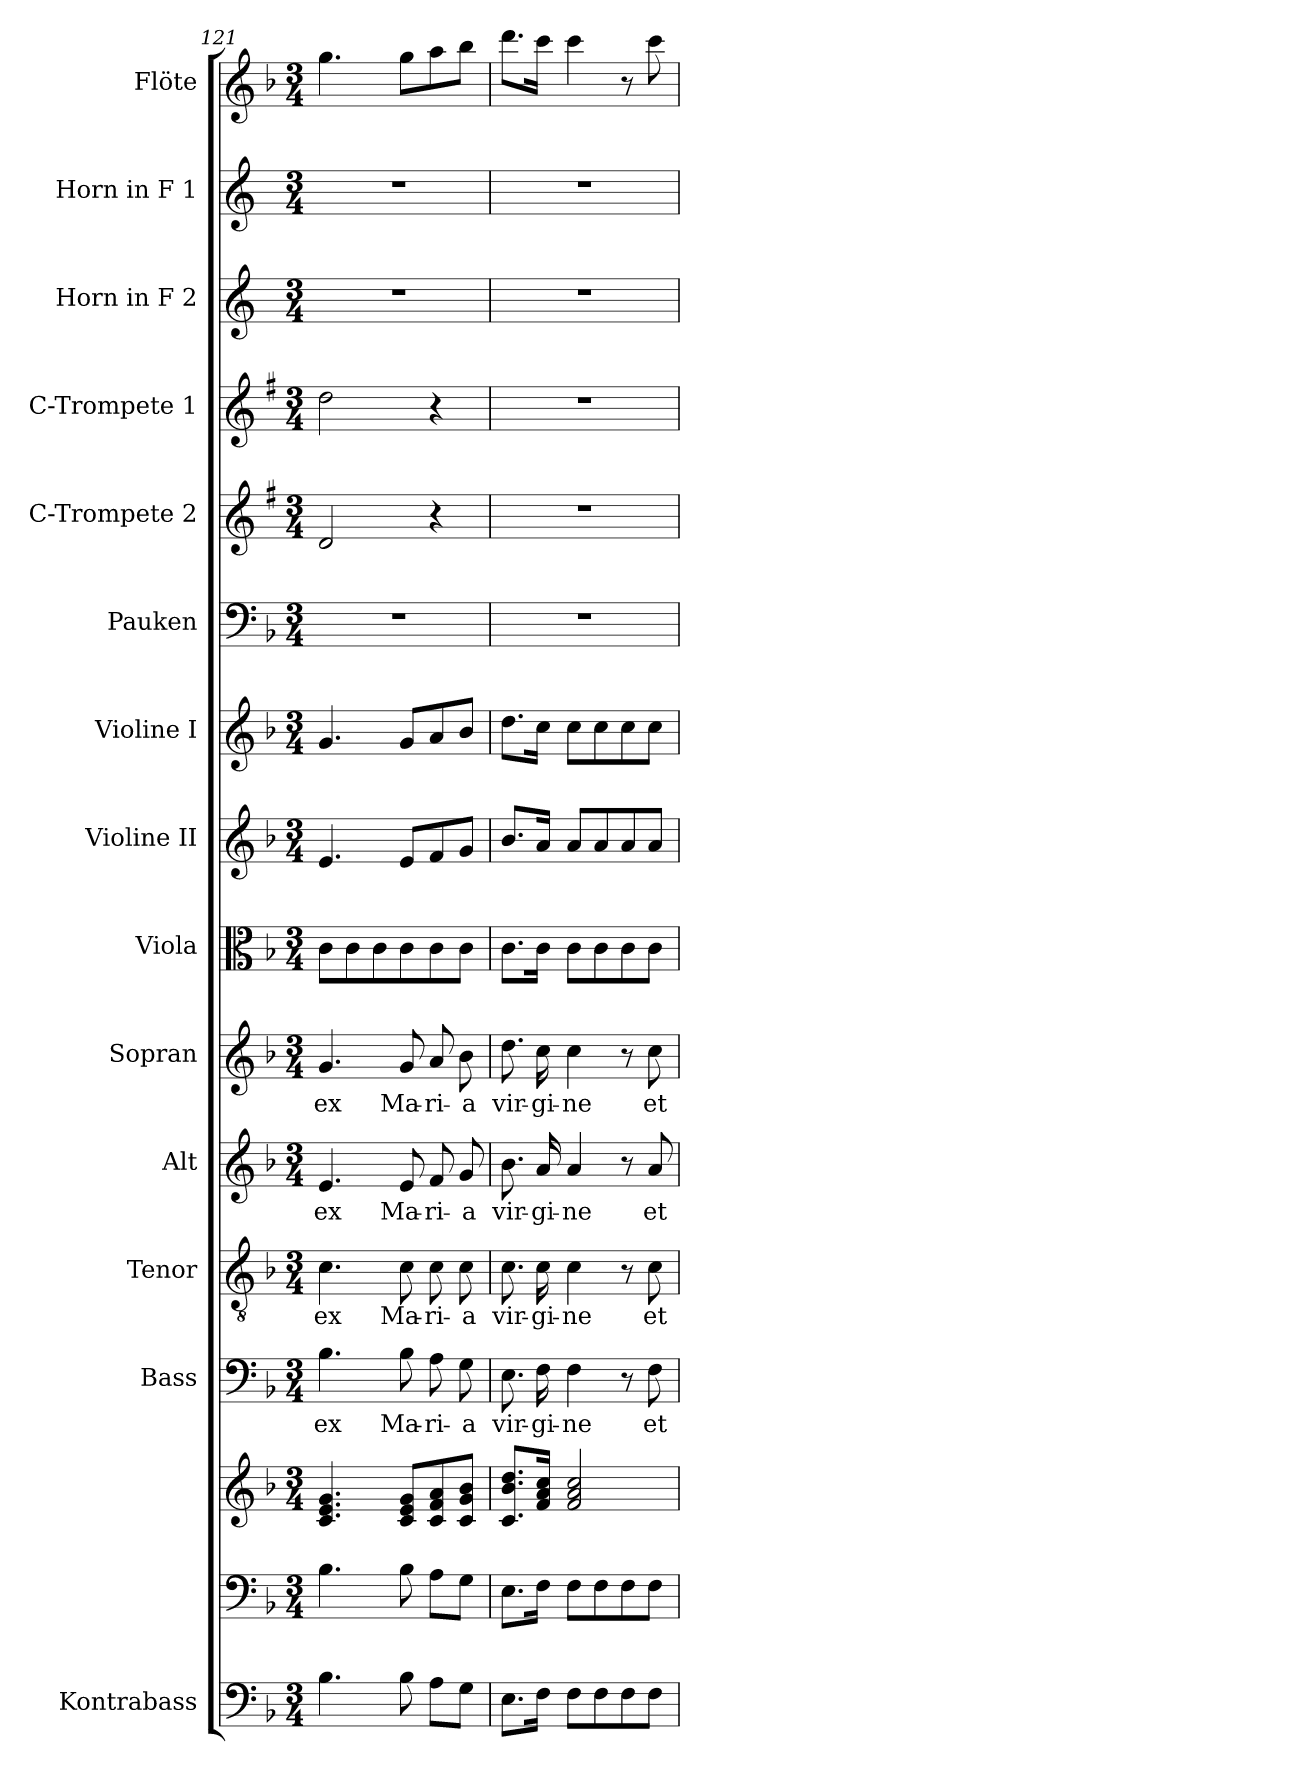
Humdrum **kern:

**kern	**kern	**kern	**kern	**text	**kern	**text	**kern	**text	**kern	**text	**kern	**kern	**kern	**kern	**kern	**kern	**kern	**kern	**kern
*part15	*part14	*part14	*part13	*part13	*part12	*part12	*part11	*part11	*part10	*part10	*part9	*part8	*part7	*part6	*part5	*part4	*part3	*part2	*part1
*staff16	*staff15	*staff14	*staff13	*staff13	*staff12	*staff12	*staff11	*staff11	*staff10	*staff10	*staff9	*staff8	*staff7	*staff6	*staff5	*staff4	*staff3	*staff2	*staff1
*I"Kontrabass	*	*	*I"Bass	*	*I"Tenor	*	*I"Alt	*	*I"Sopran	*	*I"Viola	*I"Violine II	*I"Violine I	*I"Pauken	*I"C-Trompete 2	*I"C-Trompete 1	*I"Horn in F 2	*I"Horn in F 1	*I"Flöte
*I'Kb.	*	*	*I'B.	*	*I'T.	*	*I'A.	*	*I'S.	*	*I'Vla.	*I'Vl. II	*I'Vl. I	*I'Pk.	*I'C Trp. 2	*I'C Trp. 1	*	*	*I'Fl.
*clefF4	*clefF4	*clefG2	*clefF4	*	*clefGv2	*	*clefG2	*	*clefG2	*	*clefC3	*clefG2	*clefG2	*clefF4	*clefG2	*clefG2	*clefG2	*clefG2	*clefG2
*ITrd7c12	*	*	*	*	*	*	*	*	*	*	*	*	*	*	*ITrd1c2	*ITrd1c2	*ITrd4c7	*ITrd4c7	*
*k[b-]	*k[b-]	*k[b-]	*k[b-]	*	*k[b-]	*	*k[b-]	*	*k[b-]	*	*k[b-]	*k[b-]	*k[b-]	*k[b-]	*k[b-]	*k[b-]	*k[b-]	*k[b-]	*k[b-]
*F:	*F:	*F:	*F:	*	*F:	*	*F:	*	*F:	*	*F:	*F:	*F:	*F:	*F:	*F:	*F:	*F:	*F:
*M3/4	*M3/4	*M3/4	*M3/4	*	*M3/4	*	*M3/4	*	*M3/4	*	*M3/4	*M3/4	*M3/4	*M3/4	*M3/4	*M3/4	*M3/4	*M3/4	*M3/4
=121	=121	=121	=121	=121	=121	=121	=121	=121	=121	=121	=121	=121	=121	=121	=121	=121	=121	=121	=121
!	!	!	!	!LO:LY:b	!	!LO:LY:b	!	!LO:LY:b	!	!LO:LY:b	!	!	!	!	!	!	!	!	!
4.BB-\	4.B-\	4.c/ 4.e/ 4.g/	4.B-\	ex	4.c\	ex	4.e/	ex	4.g/	ex	8c\L	4.e/	4.g/	2.r	2c/	2cc\	2.r	2.r	4.gg\
.	.	.	.	.	.	.	.	.	.	.	8c\	.	.	.	.	.	.	.	.
.	.	.	.	.	.	.	.	.	.	.	8c\	.	.	.	.	.	.	.	.
!	!	!	!	!LO:LY:b	!	!LO:LY:b	!	!LO:LY:b	!	!LO:LY:b	!	!	!	!	!	!	!	!	!
8BB-\	8B-\	8c/ 8e/ 8g/L	8B-\	Ma-	8c\	Ma-	8e/	Ma-	8g/	Ma-	8c\	8e/L	8g/L	.	.	.	.	.	8gg\L
!	!	!	!	!LO:LY:b	!	!LO:LY:b	!	!LO:LY:b	!	!LO:LY:b	!	!	!	!	!	!	!	!	!
8AA\L	8A\L	8c/ 8f/ 8a/	8A\	-ri-	8c\	-ri-	8f/	-ri-	8a/	-ri-	8c\	8f/	8a/	.	4r	4r	.	.	8aa\
!	!	!	!	!LO:LY:b	!	!LO:LY:b	!	!LO:LY:b	!	!LO:LY:b	!	!	!	!	!	!	!	!	!
8GG\J	8G\J	8c/ 8g/ 8b-/J	8G\	-a	8c\	-a	8g/	-a	8b-\	-a	8c\J	8g/J	8b-/J	.	.	.	.	.	8bb-\J
=122	=122	=122	=122	=122	=122	=122	=122	=122	=122	=122	=122	=122	=122	=122	=122	=122	=122	=122	=122
!	!	!	!	!LO:LY:b	!	!LO:LY:b	!	!LO:LY:b	!	!LO:LY:b	!	!	!	!	!	!	!	!	!
8.EE\L	8.E\L	8.c/ 8.b-/ 8.dd/L	8.E\	vir-	8.c\	vir-	8.b-\	vir-	8.dd\	vir-	8.c\L	8.b-/L	8.dd\L	2.r	2.r	2.r	2.r	2.r	8.ddd\L
!	!	!	!	!LO:LY:b	!	!LO:LY:b	!	!LO:LY:b	!	!LO:LY:b	!	!	!	!	!	!	!	!	!
16FF\Jk	16F\Jk	16f/ 16a/ 16cc/Jk	16F\	-gi-	16c\	-gi-	16a/	-gi-	16cc\	-gi-	16c\Jk	16a/Jk	16cc\Jk	.	.	.	.	.	16ccc\Jk
!	!	!	!	!LO:LY:b	!	!LO:LY:b	!	!LO:LY:b	!	!LO:LY:b	!	!	!	!	!	!	!	!	!
8FF\L	8F\L	2f/ 2a/ 2cc/	4F\	-ne	4c\	-ne	4a/	-ne	4cc\	-ne	8c\L	8a/L	8cc\L	.	.	.	.	.	4ccc\
8FF\	8F\	.	.	.	.	.	.	.	.	.	8c\	8a/	8cc\	.	.	.	.	.	.
8FF\	8F\	.	8r	.	8r	.	8r	.	8r	.	8c\	8a/	8cc\	.	.	.	.	.	8r
!	!	!	!	!LO:LY:b	!	!LO:LY:b	!	!LO:LY:b	!	!LO:LY:b	!	!	!	!	!	!	!	!	!
8FF\J	8F\J	.	8F\	et	8c\	et	8a/	et	8cc\	et	8c\J	8a/J	8cc\J	.	.	.	.	.	8ccc\
=	=	=	=	=	=	=	=	=	=	=	=	=	=	=	=	=	=	=	=
*-	*-	*-	*-	*-	*-	*-	*-	*-	*-	*-	*-	*-	*-	*-	*-	*-	*-	*-	*-
